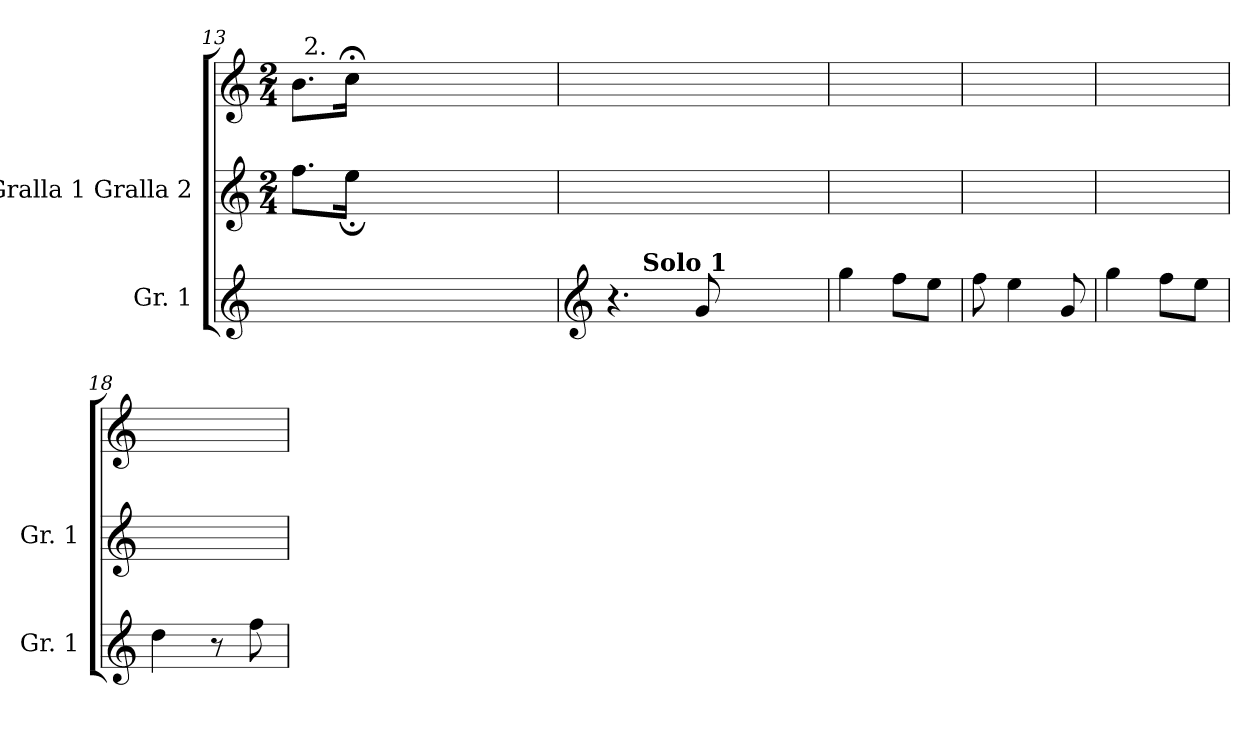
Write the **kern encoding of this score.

**kern	**kern	**kern
*part2	*part1	*part1
*staff3	*staff2	*staff1
*I"Gr. 1	*I"Gralla 1 Gralla 2	*
*I'Gr. 1	*I'Gr. 1	*
*clefG2	*clefG2	*clefG2
*k[]	*k[]	*k[]
*	*M2/4	*M2/4
=13	=13	=13
*	*^	*^
*	*	*	*	*^
1ryy	8.ff\L	8.ryy	8.ryy	8.b\L	48ryy
!	!	!	!	!	!LO:TX:a:t=2.
.	.	.	.	.	3%2ryy
.	16ee\Jk	4ee;<\	4cc;<\	16cc\Jk	.
.	4ryy	.	.	2.ryy	.
.	.	2ryy	16ryy	.	.
.	2ryy	.	4..ryy	.	.
.	.	.	.	.	6...ryy
.	.	16ryy	16ryy	.	.
*	*v	*v	*	*	*
*	*	*v	*v	*v
!!LO:LB:g=z
=14	=14	=14
*clefG2	*	*
*^	*	*
4.r	8ryy	2ryy	2ryy
!	!LO:TX:a:B:t=Solo 1	!	!
.	2..ryy	.	.
8g/	.	.	.
2ryy	.	2ryy	4..ryy
.	.	.	16ryy
*v	*v	*	*
=15	=15	=15
4gg\	2ryy	2ryy
8ff\L	.	.
8ee\J	.	.
=16	=16	=16
8ff\	2ryy	2ryy
4ee\	.	.
8g/	.	.
=17	=17	=17
4gg\	2ryy	2ryy
8ff\L	.	.
8ee\J	.	.
=18	=18	=18
4dd\	2ryy	2ryy
8r	.	.
8ff\	.	.
=	=	=
*-	*-	*-
